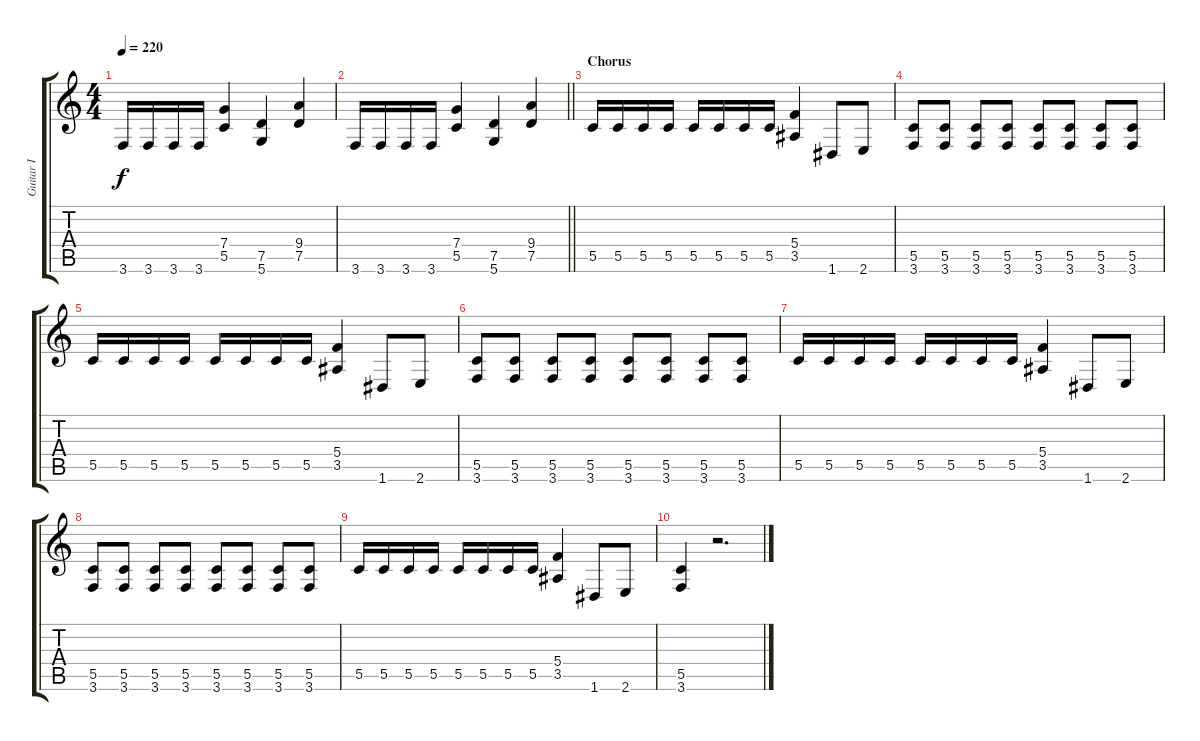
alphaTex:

\track ("Guitar I" "Guitar I") {instrument overdrivenguitar}
\staff {score tabs}
\tuning (D4 A3 F3 C3 G2 D2) {hide}
\ts (4 4)
\tempo 220
\clef g2
\ks c
3.6.16{dy f} 3.6.16 3.6.16 3.6.16 (7.4 5.5).4 (7.5 5.6).4 (9.4 7.5).4 |
\barLineRight lightlight
3.6.16 3.6.16 3.6.16 3.6.16 (7.4 5.5).4 (7.5 5.6).4 (9.4 7.5).4 |
\section ("" "Chorus")
5.5.16 5.5.16 5.5.16 5.5.16 5.5.16 5.5.16 5.5.16 5.5.16 (5.4 3.5).4 1.6.8 2.6.8 |
(5.5 3.6).8 (5.5 3.6).8 (5.5 3.6).8 (5.5 3.6).8 (5.5 3.6).8 (5.5 3.6).8 (5.5 3.6).8 (5.5 3.6).8 |
5.5.16 5.5.16 5.5.16 5.5.16 5.5.16 5.5.16 5.5.16 5.5.16 (5.4 3.5).4 1.6.8 2.6.8 |
(5.5 3.6).8 (5.5 3.6).8 (5.5 3.6).8 (5.5 3.6).8 (5.5 3.6).8 (5.5 3.6).8 (5.5 3.6).8 (5.5 3.6).8 |
5.5.16 5.5.16 5.5.16 5.5.16 5.5.16 5.5.16 5.5.16 5.5.16 (5.4 3.5).4 1.6.8 2.6.8 |
(5.5 3.6).8 (5.5 3.6).8 (5.5 3.6).8 (5.5 3.6).8 (5.5 3.6).8 (5.5 3.6).8 (5.5 3.6).8 (5.5 3.6).8 |
5.5.16 5.5.16 5.5.16 5.5.16 5.5.16 5.5.16 5.5.16 5.5.16 (5.4 3.5).4 1.6.8 2.6.8 |
(5.5 3.6).4 r.2{d}
